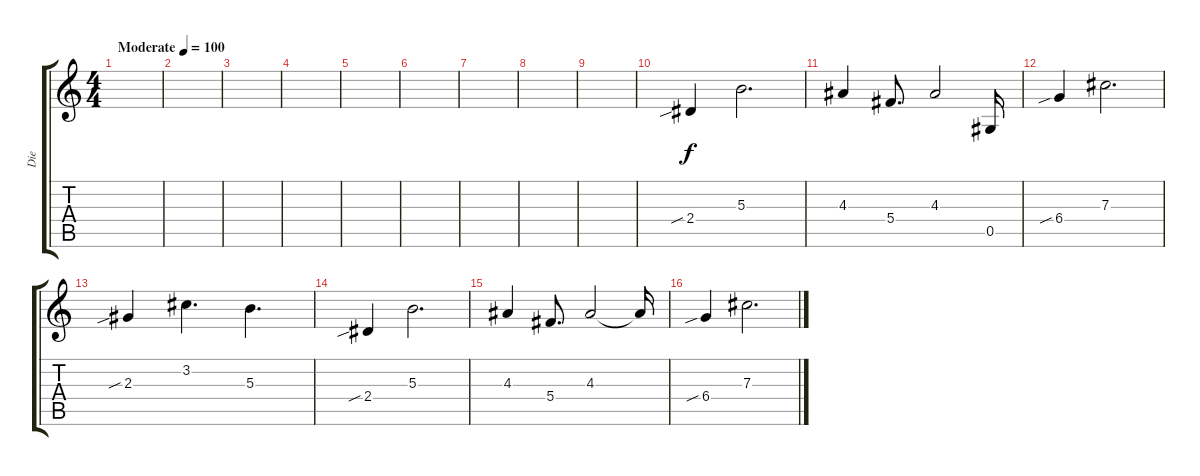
\track ("Die" "Die") {instrument electricguitarclean}
\staff {score tabs}
\tuning (Eb4 Bb3 Gb3 Db3 Ab2 Db2) {hide}
\ts (4 4)
\tempo (100 "Moderate")
\clef g2
\ks c
|
|
|
|
|
|
|
|
|
2.4{sib}.4 5.3.2{d} |
4.3.4 5.4.8{d} 4.3.2 0.5.16 |
6.4{sib}.4 7.3.2{d} |
2.3{sib}.4 3.2.4{d} 5.3.4{d} |
2.4{sib}.4 5.3.2{d} |
4.3.4 5.4.8{d} 4.3.2 4.3{t}.16 |
6.4{sib}.4 7.3.2{d}
